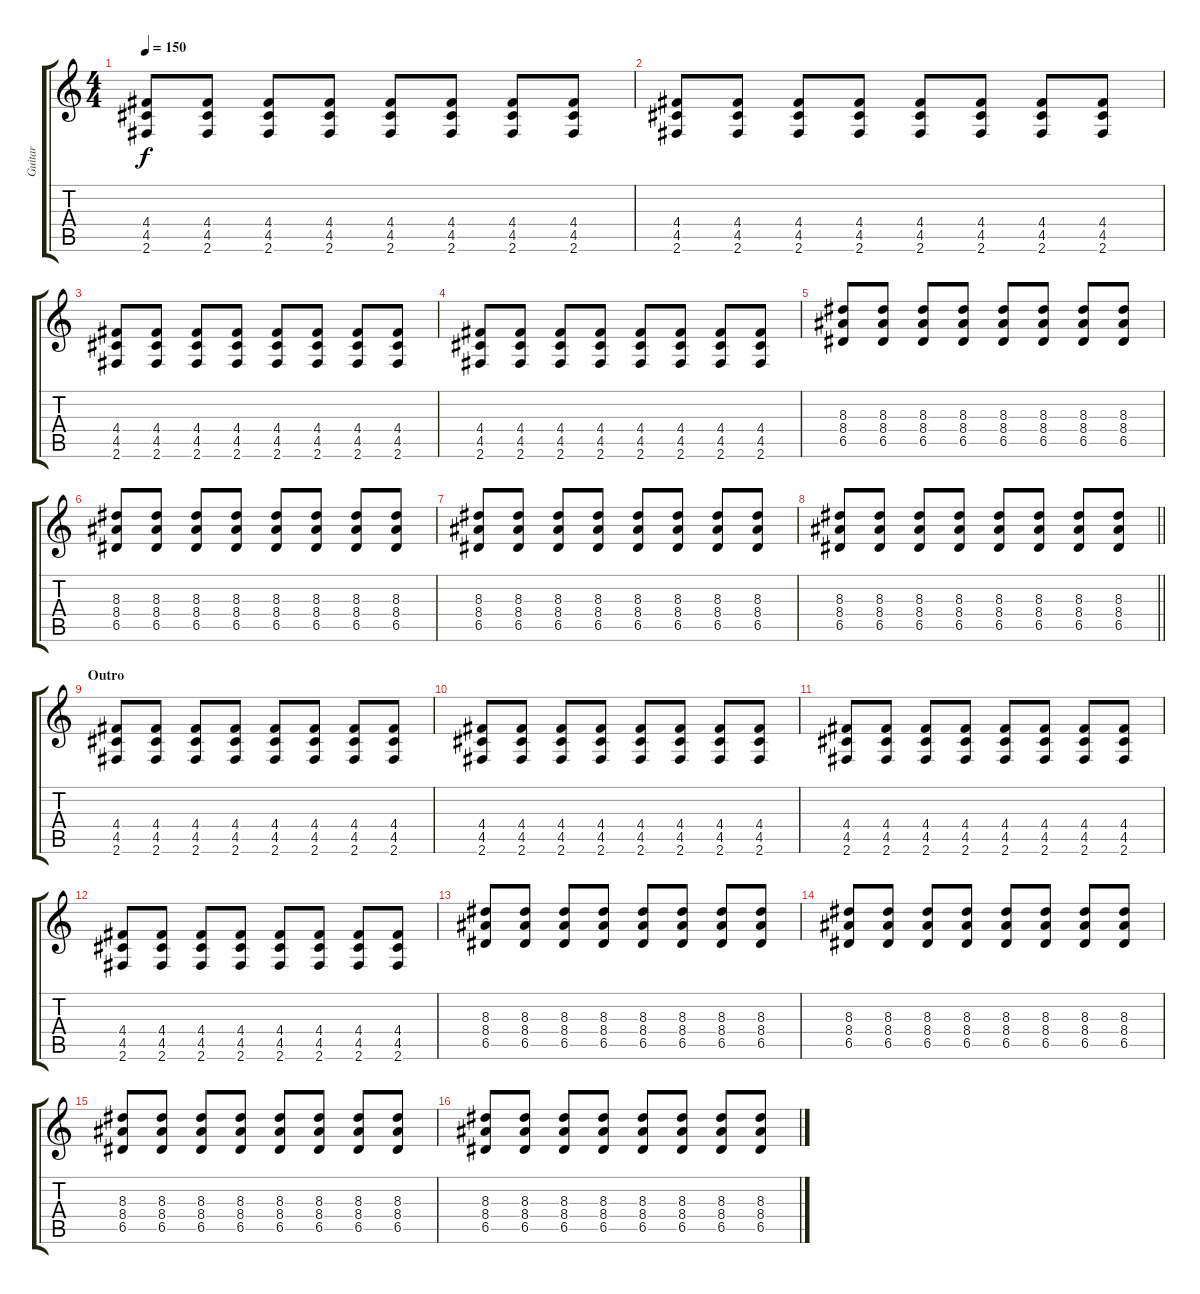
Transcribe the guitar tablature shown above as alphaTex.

\track ("Guitar" "Guitar") {instrument overdrivenguitar}
\staff {score tabs}
\tuning (E4 B3 G3 D3 A2 E2) {hide}
\ts (4 4)
\tempo 150
\clef g2
\ks c
(4.4 4.5 2.6).8{dy f} (4.4 4.5 2.6).8 (4.4 4.5 2.6).8 (4.4 4.5 2.6).8 (4.4 4.5 2.6).8 (4.4 4.5 2.6).8 (4.4 4.5 2.6).8 (4.4 4.5 2.6).8 |
(4.4 4.5 2.6).8 (4.4 4.5 2.6).8 (4.4 4.5 2.6).8 (4.4 4.5 2.6).8 (4.4 4.5 2.6).8 (4.4 4.5 2.6).8 (4.4 4.5 2.6).8 (4.4 4.5 2.6).8 |
(4.4 4.5 2.6).8 (4.4 4.5 2.6).8 (4.4 4.5 2.6).8 (4.4 4.5 2.6).8 (4.4 4.5 2.6).8 (4.4 4.5 2.6).8 (4.4 4.5 2.6).8 (4.4 4.5 2.6).8 |
(4.4 4.5 2.6).8 (4.4 4.5 2.6).8 (4.4 4.5 2.6).8 (4.4 4.5 2.6).8 (4.4 4.5 2.6).8 (4.4 4.5 2.6).8 (4.4 4.5 2.6).8 (4.4 4.5 2.6).8 |
(8.3 8.4 6.5).8 (8.3 8.4 6.5).8 (8.3 8.4 6.5).8 (8.3 8.4 6.5).8 (8.3 8.4 6.5).8 (8.3 8.4 6.5).8 (8.3 8.4 6.5).8 (8.3 8.4 6.5).8 |
(8.3 8.4 6.5).8 (8.3 8.4 6.5).8 (8.3 8.4 6.5).8 (8.3 8.4 6.5).8 (8.3 8.4 6.5).8 (8.3 8.4 6.5).8 (8.3 8.4 6.5).8 (8.3 8.4 6.5).8 |
(8.3 8.4 6.5).8 (8.3 8.4 6.5).8 (8.3 8.4 6.5).8 (8.3 8.4 6.5).8 (8.3 8.4 6.5).8 (8.3 8.4 6.5).8 (8.3 8.4 6.5).8 (8.3 8.4 6.5).8 |
\barLineRight lightlight
(8.3 8.4 6.5).8 (8.3 8.4 6.5).8 (8.3 8.4 6.5).8 (8.3 8.4 6.5).8 (8.3 8.4 6.5).8 (8.3 8.4 6.5).8 (8.3 8.4 6.5).8 (8.3 8.4 6.5).8 |
\section ("" "Outro")
(4.4 4.5 2.6).8 (4.4 4.5 2.6).8 (4.4 4.5 2.6).8 (4.4 4.5 2.6).8 (4.4 4.5 2.6).8 (4.4 4.5 2.6).8 (4.4 4.5 2.6).8 (4.4 4.5 2.6).8 |
(4.4 4.5 2.6).8 (4.4 4.5 2.6).8 (4.4 4.5 2.6).8 (4.4 4.5 2.6).8 (4.4 4.5 2.6).8 (4.4 4.5 2.6).8 (4.4 4.5 2.6).8 (4.4 4.5 2.6).8 |
(4.4 4.5 2.6).8 (4.4 4.5 2.6).8 (4.4 4.5 2.6).8 (4.4 4.5 2.6).8 (4.4 4.5 2.6).8 (4.4 4.5 2.6).8 (4.4 4.5 2.6).8 (4.4 4.5 2.6).8 |
(4.4 4.5 2.6).8 (4.4 4.5 2.6).8 (4.4 4.5 2.6).8 (4.4 4.5 2.6).8 (4.4 4.5 2.6).8 (4.4 4.5 2.6).8 (4.4 4.5 2.6).8 (4.4 4.5 2.6).8 |
(8.3 8.4 6.5).8 (8.3 8.4 6.5).8 (8.3 8.4 6.5).8 (8.3 8.4 6.5).8 (8.3 8.4 6.5).8 (8.3 8.4 6.5).8 (8.3 8.4 6.5).8 (8.3 8.4 6.5).8 |
(8.3 8.4 6.5).8 (8.3 8.4 6.5).8 (8.3 8.4 6.5).8 (8.3 8.4 6.5).8 (8.3 8.4 6.5).8 (8.3 8.4 6.5).8 (8.3 8.4 6.5).8 (8.3 8.4 6.5).8 |
(8.3 8.4 6.5).8 (8.3 8.4 6.5).8 (8.3 8.4 6.5).8 (8.3 8.4 6.5).8 (8.3 8.4 6.5).8 (8.3 8.4 6.5).8 (8.3 8.4 6.5).8 (8.3 8.4 6.5).8 |
(8.3 8.4 6.5).8 (8.3 8.4 6.5).8 (8.3 8.4 6.5).8 (8.3 8.4 6.5).8 (8.3 8.4 6.5).8 (8.3 8.4 6.5).8 (8.3 8.4 6.5).8 (8.3 8.4 6.5).8
